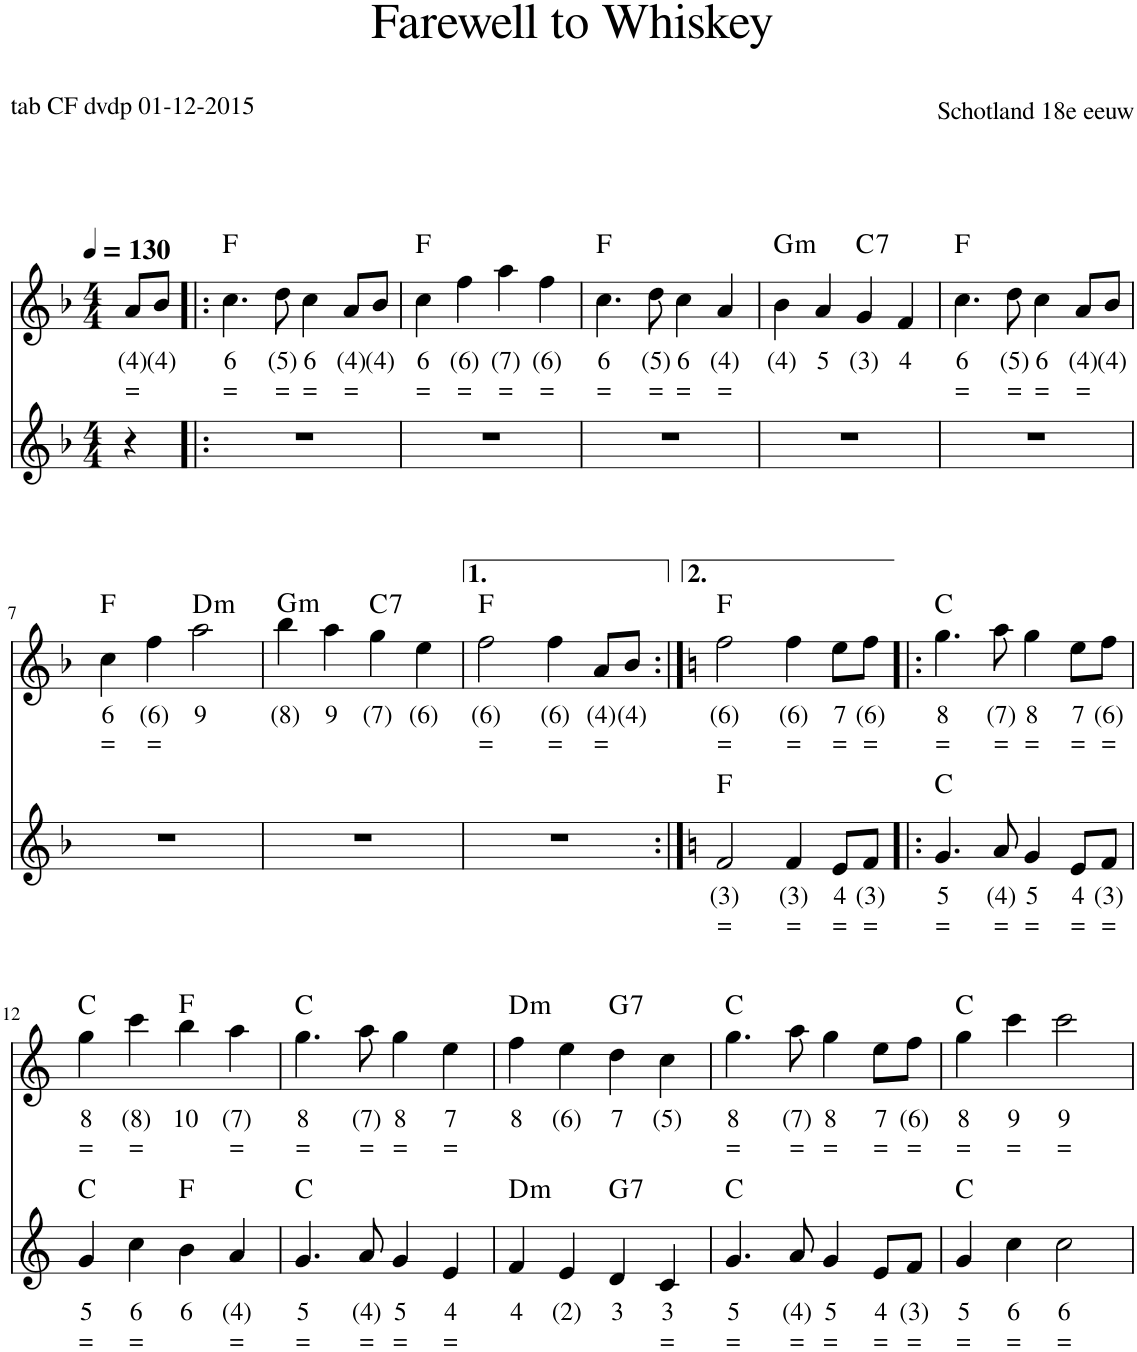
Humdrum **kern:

**kern	**text	**text	**kern	**text	**text	**harte
*part2	*part2	*part2	*part1	*part1	*part1	*part1
*staff2	*staff2	*staff2	*staff1	*staff1	*staff1	*
*I"Stem	*	*	*I"Stem	*	*	*
*clefG2	*	*	*clefG2	*	*	*
*k[b-]	*	*	*k[b-]	*	*	*
*M4/4	*	*	*M4/4	*	*	*
*MM130	*	*	*MM130	*	*	*
=1	=1	=1	=1	=1	=1	=1
!	!	!	!	!LO:LY:b	!LO:LY:b	!
4r	.	.	8a/L	(4)	=	.
!	!	!	!	!LO:LY:b	!	!
.	.	.	8b-/J	(4)	.	.
=2!|:	=2!|:	=2!|:	=2!|:	=2!|:	=2!|:	=2!|:
!	!	!	!	!LO:LY:b	!LO:LY:b	!
1r	.	.	4.cc\	6	=	F:maj
!	!	!	!	!LO:LY:b	!LO:LY:b	!
.	.	.	8dd\	(5)	=	.
!	!	!	!	!LO:LY:b	!LO:LY:b	!
.	.	.	4cc\	6	=	.
!	!	!	!	!LO:LY:b	!LO:LY:b	!
.	.	.	8a/L	(4)	=	.
!	!	!	!	!LO:LY:b	!	!
.	.	.	8b-/J	(4)	.	.
=3	=3	=3	=3	=3	=3	=3
!	!	!	!	!LO:LY:b	!LO:LY:b	!
1r	.	.	4cc\	6	=	F:maj
!	!	!	!	!LO:LY:b	!LO:LY:b	!
.	.	.	4ff\	(6)	=	.
!	!	!	!	!LO:LY:b	!LO:LY:b	!
.	.	.	4aa\	(7)	=	.
!	!	!	!	!LO:LY:b	!LO:LY:b	!
.	.	.	4ff\	(6)	=	.
=4	=4	=4	=4	=4	=4	=4
!	!	!	!	!LO:LY:b	!LO:LY:b	!
1r	.	.	4.cc\	6	=	F:maj
!	!	!	!	!LO:LY:b	!LO:LY:b	!
.	.	.	8dd\	(5)	=	.
!	!	!	!	!LO:LY:b	!LO:LY:b	!
.	.	.	4cc\	6	=	.
!	!	!	!	!LO:LY:b	!LO:LY:b	!
.	.	.	4a/	(4)	=	.
=5	=5	=5	=5	=5	=5	=5
!	!	!	!	!LO:LY:b	!	!LO:H:kt=m
1r	.	.	4b-\	(4)	.	G:min
!	!	!	!	!LO:LY:b	!	!
.	.	.	4a/	5	.	.
!	!	!	!	!LO:LY:b	!	!LO:H:kt=7
.	.	.	4g/	(3)	.	C:7
!	!	!	!	!LO:LY:b	!	!
.	.	.	4f/	4	.	.
=6	=6	=6	=6	=6	=6	=6
!	!	!	!	!LO:LY:b	!LO:LY:b	!
1r	.	.	4.cc\	6	=	F:maj
!	!	!	!	!LO:LY:b	!LO:LY:b	!
.	.	.	8dd\	(5)	=	.
!	!	!	!	!LO:LY:b	!LO:LY:b	!
.	.	.	4cc\	6	=	.
!	!	!	!	!LO:LY:b	!LO:LY:b	!
.	.	.	8a/L	(4)	=	.
!	!	!	!	!LO:LY:b	!	!
.	.	.	8b-/J	(4)	.	.
!!LO:LB:g=z
=7	=7	=7	=7	=7	=7	=7
!	!	!	!	!LO:LY:b	!LO:LY:b	!
1r	.	.	4cc\	6	=	F:maj
!	!	!	!	!LO:LY:b	!LO:LY:b	!
.	.	.	4ff\	(6)	=	.
!	!	!	!	!LO:LY:b	!	!LO:H:kt=m
.	.	.	2aa\	9	.	D:min
=8	=8	=8	=8	=8	=8	=8
!	!	!	!	!LO:LY:b	!	!LO:H:kt=m
1r	.	.	4bb-\	(8)	.	G:min
!	!	!	!	!LO:LY:b	!	!
.	.	.	4aa\	9	.	.
!	!	!	!	!LO:LY:b	!	!LO:H:kt=7
.	.	.	4gg\	(7)	.	C:7
!	!	!	!	!LO:LY:b	!	!
.	.	.	4ee\	(6)	.	.
=9	=9	=9	=9	=9	=9	=9
!	!	!	!	!LO:LY:b	!LO:LY:b	!
1r	.	.	2ff\	(6)	=	F:maj
!	!	!	!	!LO:LY:b	!LO:LY:b	!
.	.	.	4ff\	(6)	=	.
!	!	!	!	!LO:LY:b	!LO:LY:b	!
.	.	.	8a/L	(4)	=	.
!	!	!	!	!LO:LY:b	!	!
.	.	.	8b-/J	(4)	.	.
=10:|!	=10:|!	=10:|!	=10:|!	=10:|!	=10:|!	=10:|!
*k[]	*	*	*k[]	*	*	*
!	!LO:LY:b	!LO:LY:b	!	!LO:LY:b	!LO:LY:b	!
2f/	(3)	=	2ff\	(6)	=	F:maj
!	!LO:LY:b	!LO:LY:b	!	!LO:LY:b	!LO:LY:b	!
4f/	(3)	=	4ff\	(6)	=	.
!	!LO:LY:b	!LO:LY:b	!	!LO:LY:b	!LO:LY:b	!
8e/L	4	=	8ee\L	7	=	.
!	!LO:LY:b	!LO:LY:b	!	!LO:LY:b	!LO:LY:b	!
8f/J	(3)	=	8ff\J	(6)	=	.
=11!|:	=11!|:	=11!|:	=11!|:	=11!|:	=11!|:	=11!|:
!	!LO:LY:b	!LO:LY:b	!	!LO:LY:b	!LO:LY:b	!
4.g/	5	=	4.gg\	8	=	C:maj
!	!LO:LY:b	!LO:LY:b	!	!LO:LY:b	!LO:LY:b	!
8a/	(4)	=	8aa\	(7)	=	.
!	!LO:LY:b	!LO:LY:b	!	!LO:LY:b	!LO:LY:b	!
4g/	5	=	4gg\	8	=	.
!	!LO:LY:b	!LO:LY:b	!	!LO:LY:b	!LO:LY:b	!
8e/L	4	=	8ee\L	7	=	.
!	!LO:LY:b	!LO:LY:b	!	!LO:LY:b	!LO:LY:b	!
8f/J	(3)	=	8ff\J	(6)	=	.
!!LO:LB:g=z
=12	=12	=12	=12	=12	=12	=12
!	!LO:LY:b	!LO:LY:b	!	!LO:LY:b	!LO:LY:b	!
4g/	5	=	4gg\	8	=	C:maj
!	!LO:LY:b	!LO:LY:b	!	!LO:LY:b	!LO:LY:b	!
4cc\	6	=	4ccc\	(8)	=	.
!	!LO:LY:b	!	!	!LO:LY:b	!	!
4b\	6	.	4bb\	10	.	F:maj
!	!LO:LY:b	!LO:LY:b	!	!LO:LY:b	!LO:LY:b	!
4a/	(4)	=	4aa\	(7)	=	.
=13	=13	=13	=13	=13	=13	=13
!	!LO:LY:b	!LO:LY:b	!	!LO:LY:b	!LO:LY:b	!
4.g/	5	=	4.gg\	8	=	C:maj
!	!LO:LY:b	!LO:LY:b	!	!LO:LY:b	!LO:LY:b	!
8a/	(4)	=	8aa\	(7)	=	.
!	!LO:LY:b	!LO:LY:b	!	!LO:LY:b	!LO:LY:b	!
4g/	5	=	4gg\	8	=	.
!	!LO:LY:b	!LO:LY:b	!	!LO:LY:b	!LO:LY:b	!
4e/	4	=	4ee\	7	=	.
=14	=14	=14	=14	=14	=14	=14
!	!LO:LY:b	!	!	!LO:LY:b	!	!LO:H:kt=m
4f/	4	.	4ff\	8	.	D:min
!	!LO:LY:b	!	!	!LO:LY:b	!	!
4e/	(2)	.	4ee\	(6)	.	.
!	!LO:LY:b	!	!	!LO:LY:b	!	!LO:H:kt=7
4d/	3	.	4dd\	7	.	G:7
!	!LO:LY:b	!LO:LY:b	!	!LO:LY:b	!	!
4c/	3	=	4cc\	(5)	.	.
=15	=15	=15	=15	=15	=15	=15
!	!LO:LY:b	!LO:LY:b	!	!LO:LY:b	!LO:LY:b	!
4.g/	5	=	4.gg\	8	=	C:maj
!	!LO:LY:b	!LO:LY:b	!	!LO:LY:b	!LO:LY:b	!
8a/	(4)	=	8aa\	(7)	=	.
!	!LO:LY:b	!LO:LY:b	!	!LO:LY:b	!LO:LY:b	!
4g/	5	=	4gg\	8	=	.
!	!LO:LY:b	!LO:LY:b	!	!LO:LY:b	!LO:LY:b	!
8e/L	4	=	8ee\L	7	=	.
!	!LO:LY:b	!LO:LY:b	!	!LO:LY:b	!LO:LY:b	!
8f/J	(3)	=	8ff\J	(6)	=	.
=16	=16	=16	=16	=16	=16	=16
!	!LO:LY:b	!LO:LY:b	!	!LO:LY:b	!LO:LY:b	!
4g/	5	=	4gg\	8	=	C:maj
!	!LO:LY:b	!LO:LY:b	!	!LO:LY:b	!LO:LY:b	!
4cc\	6	=	4ccc\	9	=	.
!	!LO:LY:b	!LO:LY:b	!	!LO:LY:b	!LO:LY:b	!
2cc\	6	=	2ccc\	9	=	.
=	=	=	=	=	=	=
*-	*-	*-	*-	*-	*-	*-
